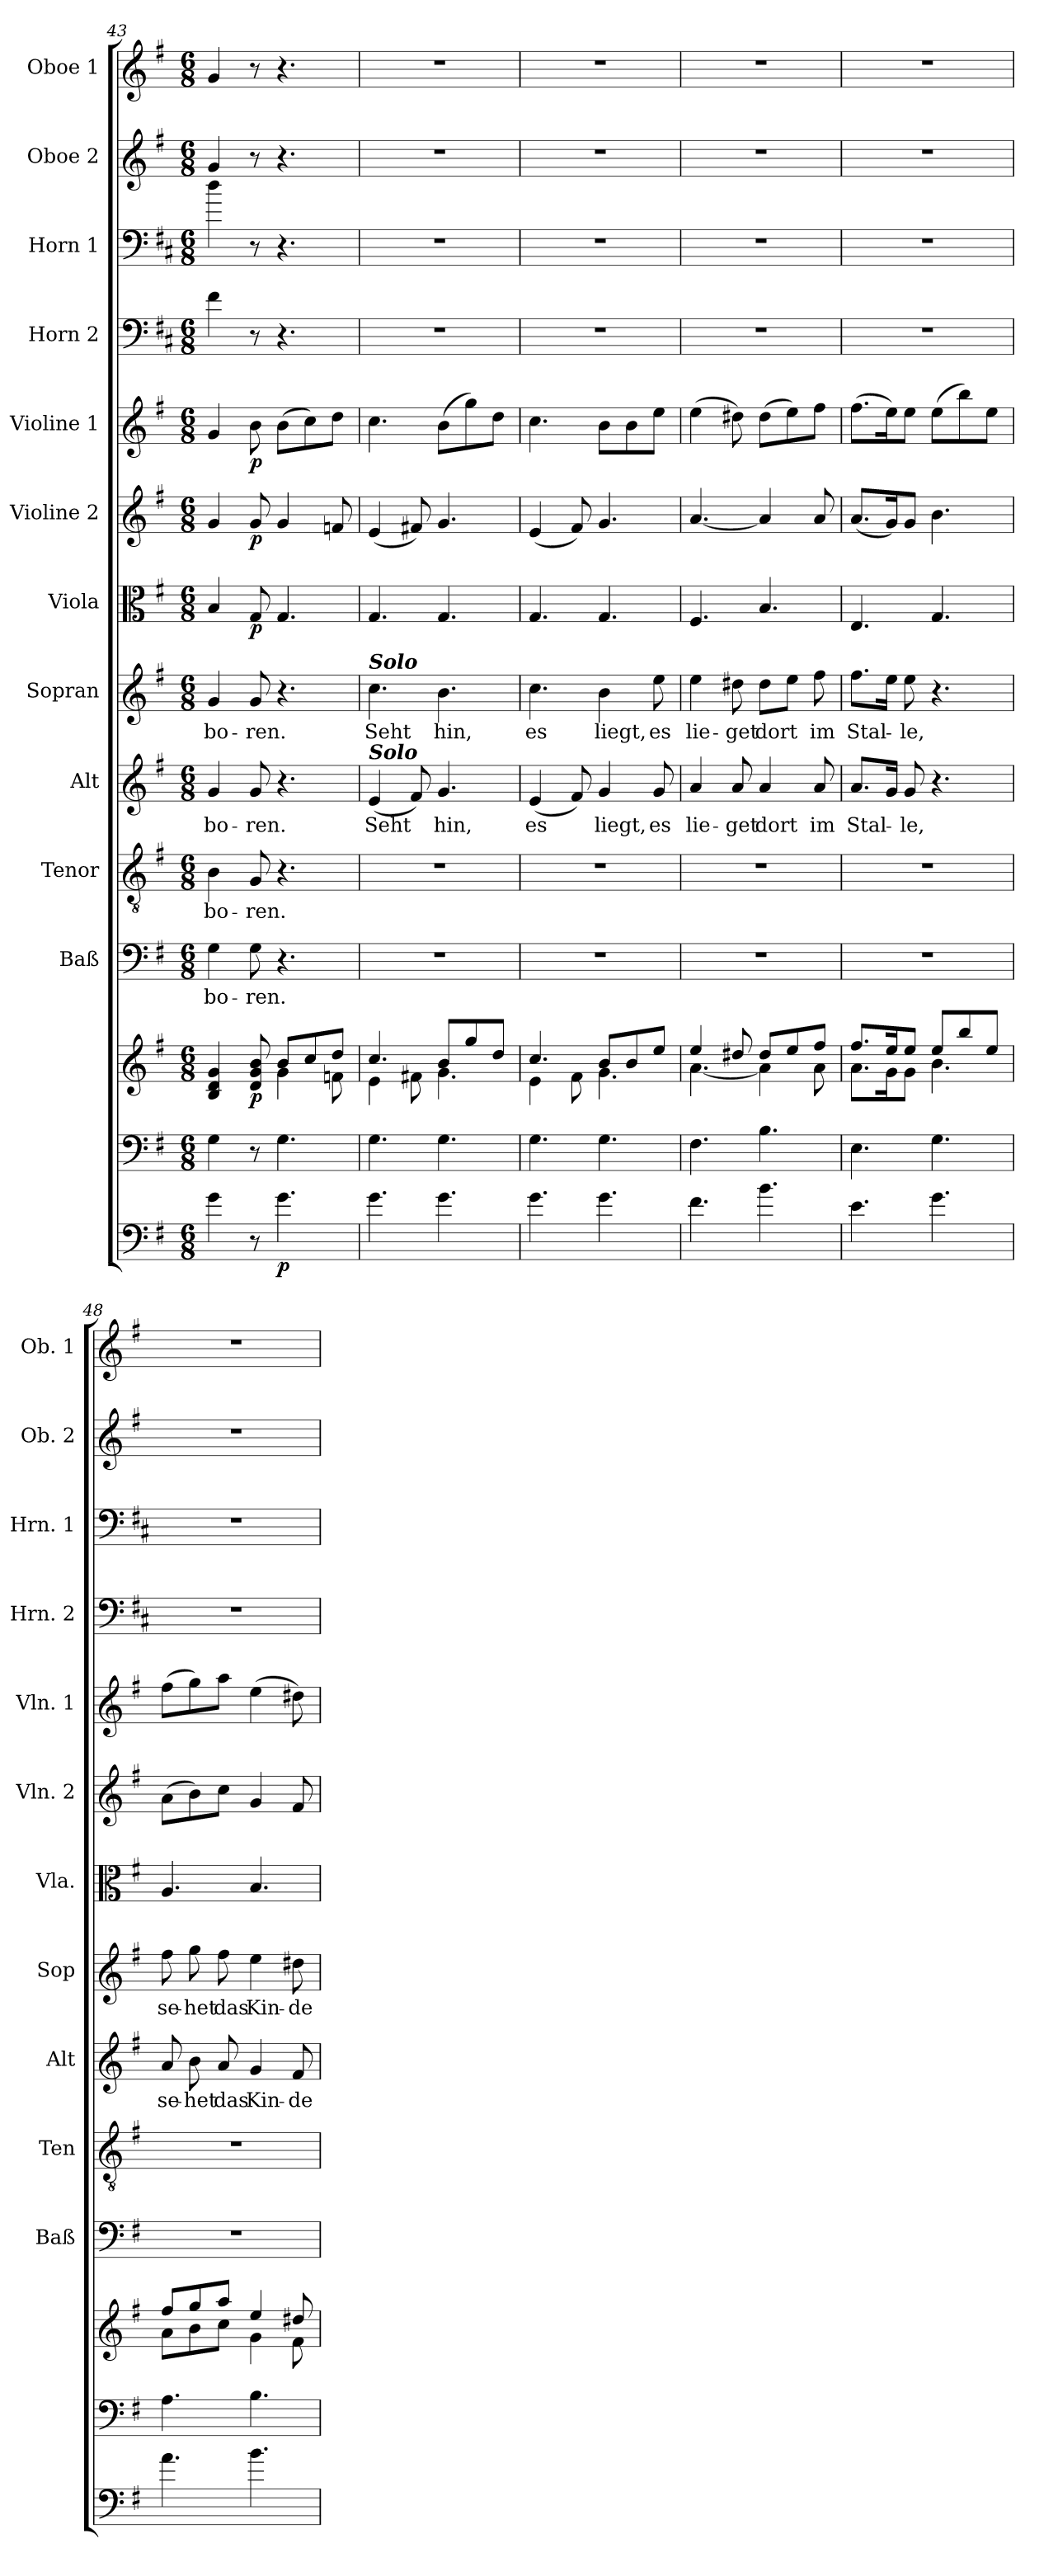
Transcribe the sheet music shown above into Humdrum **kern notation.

**kern	**dynam	**kern	**kern	**dynam	**kern	**text	**kern	**text	**kern	**text	**kern	**text	**kern	**dynam	**kern	**dynam	**kern	**dynam	**kern	**kern	**kern	**kern
*part13	*part13	*part12	*part12	*part12	*part11	*part11	*part10	*part10	*part9	*part9	*part8	*part8	*part7	*part7	*part6	*part6	*part5	*part5	*part4	*part3	*part2	*part1
*staff14	*staff14	*staff13	*staff12	*staff12/13	*staff11	*staff11	*staff10	*staff10	*staff9	*staff9	*staff8	*staff8	*staff7	*staff7	*staff6	*staff6	*staff5	*staff5	*staff4	*staff3	*staff2	*staff1
*	*	*	*	*	*I"Baß	*	*I"Tenor	*	*I"Alt	*	*I"Sopran	*	*I"Viola	*	*I"Violine 2	*	*I"Violine 1	*	*I"Horn 2	*I"Horn 1	*I"Oboe 2	*I"Oboe 1
*	*	*	*	*	*I'Baß	*	*I'Ten	*	*I'Alt	*	*I'Sop	*	*I'Vla.	*	*I'Vln. 2	*	*I'Vln. 1	*	*I'Hrn. 2	*I'Hrn. 1	*I'Ob. 2	*I'Ob. 1
!!LO:PB:g=z
*clefF4	*	*clefF4	*clefG2	*	*clefF4	*	*clefGv2	*	*clefG2	*	*clefG2	*	*clefC3	*	*clefG2	*	*clefG2	*	*clefF4	*clefF4	*clefG2	*clefG2
*ITrd7c12	*	*	*	*	*	*	*	*	*	*	*	*	*	*	*	*	*	*	*ITrd4c7	*ITrd4c7	*	*
*k[f#]	*	*k[f#]	*k[f#]	*	*k[f#]	*	*k[f#]	*	*k[f#]	*	*k[f#]	*	*k[f#]	*	*k[f#]	*	*k[f#]	*	*k[f#]	*k[f#]	*k[f#]	*k[f#]
*G:	*	*G:	*G:	*	*G:	*	*G:	*	*G:	*	*G:	*	*G:	*	*G:	*	*G:	*	*G:	*G:	*G:	*G:
*M6/8	*	*M6/8	*M6/8	*	*M6/8	*	*M6/8	*	*M6/8	*	*M6/8	*	*M6/8	*	*M6/8	*	*M6/8	*	*M6/8	*M6/8	*M6/8	*M6/8
=43	=43	=43	=43	=43	=43	=43	=43	=43	=43	=43	=43	=43	=43	=43	=43	=43	=43	=43	=43	=43	=43	=43
*	*	*	*^	*	*	*	*	*	*	*	*	*	*	*	*	*	*	*	*	*	*	*
!	!	!	!	!	!	!	!LO:LY:b	!	!LO:LY:b	!	!LO:LY:b	!	!LO:LY:b	!	!	!	!	!	!	!	!	!	!
4G\	.	4G\	4B/ 4d/ 4g/	4.ryy	.	4G\	-bo-	4B\	-bo-	4g/	-bo-	4g/	-bo-	4B/	.	4g/	.	4g/	.	4B\	4g\	4g/	4g/
!	!	!	!	!	!LO:DY:b	!	!LO:LY:b	!	!LO:LY:b	!	!LO:LY:b	!	!LO:LY:b	!	!LO:DY:b	!	!LO:DY:b	!	!LO:DY:b	!	!	!	!
8r	.	8r	8d/ 8g/ 8b/	.	p	8G\	-ren.	8G/	-ren.	8g/	-ren.	8g/	-ren.	8G/	p	8g/	p	8b\	p	8r	8r	8r	8r
!	!LO:DY:b	!	!	!	!	!	!	!	!	!	!	!	!	!	!	!	!	!	!	!	!	!	!
4.G\	p	4.G\	8b/L	4g\	.	4.r	.	4.r	.	4.r	.	4.r	.	4.G/	.	4g/	.	(>8b\L	.	4.r	4.r	4.r	4.r
.	.	.	8cc/	.	.	.	.	.	.	.	.	.	.	.	.	.	.	8cc\)	.	.	.	.	.
.	.	.	8dd/J	8fn\	.	.	.	.	.	.	.	.	.	.	.	8fn/	.	8dd\J	.	.	.	.	.
=44	=44	=44	=44	=44	=44	=44	=44	=44	=44	=44	=44	=44	=44	=44	=44	=44	=44	=44	=44	=44	=44	=44	=44
!	!	!	!	!	!	!	!	!	!	!	!	!LO:TX:a:Bi:t=Solo	!	!	!	!	!	!	!	!	!	!	!
!	!	!	!	!	!	!	!	!	!	!LO:TX:a:Bi:t=Solo	!	!	!	!	!	!	!	!	!	!	!	!	!
!	!	!	!	!	!	!	!	!	!	!	!LO:LY:b	!	!LO:LY:b	!	!	!	!	!	!	!	!	!	!
4.G\	.	4.G\	4.cc/	4e\	.	2.r	.	2.r	.	(<4e/	Seht	4.cc\	Seht	4.G/	.	(<4e/	.	4.cc\	.	2.r	2.r	2.r	2.r
.	.	.	.	8f#X\	.	.	.	.	.	8f#/)	.	.	.	.	.	8f#X/)	.	.	.	.	.	.	.
!	!	!	!	!	!	!	!	!	!	!	!LO:LY:b	!	!LO:LY:b	!	!	!	!	!	!	!	!	!	!
4.G\	.	4.G\	8b/L	4.g\	.	.	.	.	.	4.g/	hin,	4.b\	hin,	4.G/	.	4.g/	.	(>8b\L	.	.	.	.	.
.	.	.	8gg/	.	.	.	.	.	.	.	.	.	.	.	.	.	.	8gg\)	.	.	.	.	.
.	.	.	8dd/J	.	.	.	.	.	.	.	.	.	.	.	.	.	.	8dd\J	.	.	.	.	.
=45	=45	=45	=45	=45	=45	=45	=45	=45	=45	=45	=45	=45	=45	=45	=45	=45	=45	=45	=45	=45	=45	=45	=45
!	!	!	!	!	!	!	!	!	!	!	!LO:LY:b	!	!LO:LY:b	!	!	!	!	!	!	!	!	!	!
4.G\	.	4.G\	4.cc/	4e\	.	2.r	.	2.r	.	(<4e/	es	4.cc\	es	4.G/	.	(<4e/	.	4.cc\	.	2.r	2.r	2.r	2.r
.	.	.	.	8f#\	.	.	.	.	.	8f#/)	.	.	.	.	.	8f#/)	.	.	.	.	.	.	.
!	!	!	!	!	!	!	!	!	!	!	!LO:LY:b	!	!LO:LY:b	!	!	!	!	!	!	!	!	!	!
4.G\	.	4.G\	8b/L	4.g\	.	.	.	.	.	4g/	liegt,	4b\	liegt,	4.G/	.	4.g/	.	8b\L	.	.	.	.	.
.	.	.	8b/	.	.	.	.	.	.	.	.	.	.	.	.	.	.	8b\	.	.	.	.	.
!	!	!	!	!	!	!	!	!	!	!	!LO:LY:b	!	!LO:LY:b	!	!	!	!	!	!	!	!	!	!
.	.	.	8ee/J	.	.	.	.	.	.	8g/	es	8ee\	es	.	.	.	.	8ee\J	.	.	.	.	.
=46	=46	=46	=46	=46	=46	=46	=46	=46	=46	=46	=46	=46	=46	=46	=46	=46	=46	=46	=46	=46	=46	=46	=46
!	!	!	!	!	!	!	!	!	!	!	!LO:LY:b	!	!LO:LY:b	!	!	!	!	!	!	!	!	!	!
4.F#\	.	4.F#\	4ee/	[<4.a\	.	2.r	.	2.r	.	4a/	lie-	4ee\	lie-	4.F#/	.	[4.a/	.	(>4ee\	.	2.r	2.r	2.r	2.r
!	!	!	!	!	!	!	!	!	!	!	!LO:LY:b	!	!LO:LY:b	!	!	!	!	!	!	!	!	!	!
.	.	.	8dd#X/	.	.	.	.	.	.	8a/	-get	8dd#X\	-get	.	.	.	.	8dd#X\)	.	.	.	.	.
!	!	!	!	!	!	!	!	!	!	!	!LO:LY:b	!	!LO:LY:b	!	!	!	!	!	!	!	!	!	!
4.B\	.	4.B\	8dd#/L	4a\]	.	.	.	.	.	4a/	dort	8dd#\L	dort	4.B/	.	4a/]	.	(>8dd#\L	.	.	.	.	.
.	.	.	8ee/	.	.	.	.	.	.	.	.	8ee\J	.	.	.	.	.	8ee\)	.	.	.	.	.
!	!	!	!	!	!	!	!	!	!	!	!LO:LY:b	!	!LO:LY:b	!	!	!	!	!	!	!	!	!	!
.	.	.	8ff#/J	8a\	.	.	.	.	.	8a/	im	8ff#\	im	.	.	8a/	.	8ff#\J	.	.	.	.	.
=47	=47	=47	=47	=47	=47	=47	=47	=47	=47	=47	=47	=47	=47	=47	=47	=47	=47	=47	=47	=47	=47	=47	=47
!	!	!	!	!	!	!	!	!	!	!	!LO:LY:b	!	!LO:LY:b	!	!	!	!	!	!	!	!	!	!
4.E\	.	4.E\	8.ff#/L	8.a\L	.	2.r	.	2.r	.	8.a/L	Stal-	8.ff#\L	Stal-	4.E/	.	(<8.a/L	.	(>8.ff#\L	.	2.r	2.r	2.r	2.r
.	.	.	16ee/k	16g\k	.	.	.	.	.	16g/Jk	.	16ee\Jk	.	.	.	16g/k)	.	16ee\k)	.	.	.	.	.
!	!	!	!	!	!	!	!	!	!	!	!LO:LY:b	!	!LO:LY:b	!	!	!	!	!	!	!	!	!	!
.	.	.	8ee/J	8g\J	.	.	.	.	.	8g/	-le,	8ee\	-le,	.	.	8g/J	.	8ee\J	.	.	.	.	.
4.G\	.	4.G\	8ee/L	4.b\	.	.	.	.	.	4.r	.	4.r	.	4.G/	.	4.b\	.	(>8ee\L	.	.	.	.	.
.	.	.	8bb/	.	.	.	.	.	.	.	.	.	.	.	.	.	.	8bb\)	.	.	.	.	.
.	.	.	8ee/J	.	.	.	.	.	.	.	.	.	.	.	.	.	.	8ee\J	.	.	.	.	.
=48	=48	=48	=48	=48	=48	=48	=48	=48	=48	=48	=48	=48	=48	=48	=48	=48	=48	=48	=48	=48	=48	=48	=48
!	!	!	!	!	!	!	!	!	!	!	!LO:LY:b	!	!LO:LY:b	!	!	!	!	!	!	!	!	!	!
4.A\	.	4.A\	8ff#/L	8a\L	.	2.r	.	2.r	.	8a/	se-	8ff#\	se-	4.A/	.	(>8a\L	.	(>8ff#\L	.	2.r	2.r	2.r	2.r
!	!	!	!	!	!	!	!	!	!	!	!LO:LY:b	!	!LO:LY:b	!	!	!	!	!	!	!	!	!	!
.	.	.	8gg/	8b\	.	.	.	.	.	8b\	-het	8gg\	-het	.	.	8b\)	.	8gg\)	.	.	.	.	.
!	!	!	!	!	!	!	!	!	!	!	!LO:LY:b	!	!LO:LY:b	!	!	!	!	!	!	!	!	!	!
.	.	.	8aa/J	8cc\J	.	.	.	.	.	8a/	das	8ff#\	das	.	.	8cc\J	.	8aa\J	.	.	.	.	.
!	!	!	!	!	!	!	!	!	!	!	!LO:LY:b	!	!LO:LY:b	!	!	!	!	!	!	!	!	!	!
4.B\	.	4.B\	4ee/	4g\	.	.	.	.	.	4g/	Kin-	4ee\	Kin-	4.B/	.	4g/	.	(>4ee\	.	.	.	.	.
!	!	!	!	!	!	!	!	!	!	!	!LO:LY:b	!	!LO:LY:b	!	!	!	!	!	!	!	!	!	!
.	.	.	8dd#X/	8f#\	.	.	.	.	.	8f#/	-de-	8dd#X\	-de-	.	.	8f#/	.	8dd#X\)	.	.	.	.	.
*	*	*	*v	*v	*	*	*	*	*	*	*	*	*	*	*	*	*	*	*	*	*	*	*
=	=	=	=	=	=	=	=	=	=	=	=	=	=	=	=	=	=	=	=	=	=	=
*-	*-	*-	*-	*-	*-	*-	*-	*-	*-	*-	*-	*-	*-	*-	*-	*-	*-	*-	*-	*-	*-	*-
